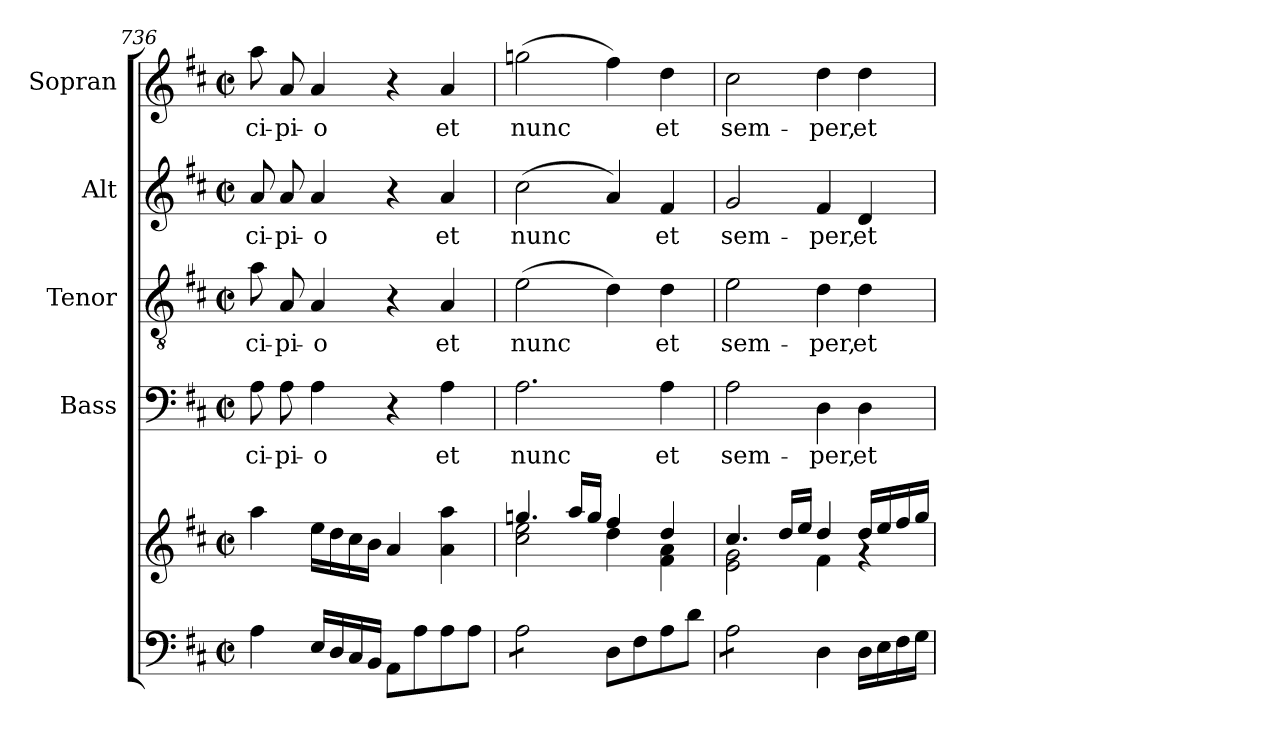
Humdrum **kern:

**kern	**kern	**kern	**text	**kern	**text	**kern	**text	**kern	**text
*part5	*part5	*part4	*part4	*part3	*part3	*part2	*part2	*part1	*part1
*staff6	*staff5	*staff4	*staff4	*staff3	*staff3	*staff2	*staff2	*staff1	*staff1
*	*	*I"Bass	*	*I"Tenor	*	*I"Alt	*	*I"Sopran	*
*	*	*I'B.	*	*I'T.	*	*I'A.	*	*I'S.	*
*clefF4	*clefG2	*clefF4	*	*clefGv2	*	*clefG2	*	*clefG2	*
*k[f#c#]	*k[f#c#]	*k[f#c#]	*	*k[f#c#]	*	*k[f#c#]	*	*k[f#c#]	*
*D:	*D:	*D:	*	*D:	*	*D:	*	*D:	*
*M2/2	*M2/2	*M2/2	*	*M2/2	*	*M2/2	*	*M2/2	*
*met(c|)	*met(c|)	*met(c|)	*	*met(c|)	*	*met(c|)	*	*met(c|)	*
=736	=736	=736	=736	=736	=736	=736	=736	=736	=736
!	!	!	!LO:LY:b	!	!LO:LY:b	!	!LO:LY:b	!	!LO:LY:b
4A\	4aa\	8A\	-ci-	8a\	-ci-	8a/	-ci-	8aa\	-ci-
!	!	!	!LO:LY:b	!	!LO:LY:b	!	!LO:LY:b	!	!LO:LY:b
.	.	8A\	-pi-	8A/	-pi-	8a/	-pi-	8a/	-pi-
!	!	!	!LO:LY:b	!	!LO:LY:b	!	!LO:LY:b	!	!LO:LY:b
16E/LL	16ee\LL	4A\	-o	4A/	-o	4a/	-o	4a/	-o
16D/	16dd\	.	.	.	.	.	.	.	.
16C#/	16cc#\	.	.	.	.	.	.	.	.
16BB/JJ	16b\JJ	.	.	.	.	.	.	.	.
8AA\L	4a/	4r	.	4r	.	4r	.	4r	.
8A\	.	.	.	.	.	.	.	.	.
!	!	!	!LO:LY:b	!	!LO:LY:b	!	!LO:LY:b	!	!LO:LY:b
8A\	4a\ 4aa\	4A\	et	4A/	et	4a/	et	4a/	et
8A\J	.	.	.	.	.	.	.	.	.
!!LO:PB:g=z
=737	=737	=737	=737	=737	=737	=737	=737	=737	=737
*	*^	*	*	*	*	*	*	*	*
!	!	!	!	!LO:LY:b	!	!LO:LY:b	!	!LO:LY:b	!	!LO:LY:b
*tremolo	*	*	*	*	*	*	*	*	*	*
8A\L	4.ggn/	2cc#\ 2ee\	2.A\	nunc	(>2e\	nunc	(>2cc#\	nunc	(>2ggn\	nunc
8A\	.	.	.	.	.	.	.	.	.	.
8A\	.	.	.	.	.	.	.	.	.	.
8A\J	16aa/LL	.	.	.	.	.	.	.	.	.
*Xtremolo	*	*	*	*	*	*	*	*	*	*
.	16gg/JJ	.	.	.	.	.	.	.	.	.
8D\L	4ff#/	4dd\	.	.	4d\)	.	4a/)	.	4ff#\)	.
8F#\	.	.	.	.	.	.	.	.	.	.
!	!	!	!	!LO:LY:b	!	!LO:LY:b	!	!LO:LY:b	!	!LO:LY:b
8A\	4dd/	4f#\ 4a\	4A\	et	4d\	et	4f#/	et	4dd\	et
8d\J	.	.	.	.	.	.	.	.	.	.
=738	=738	=738	=738	=738	=738	=738	=738	=738	=738	=738
!	!	!	!	!LO:LY:b	!	!LO:LY:b	!	!LO:LY:b	!	!LO:LY:b
*tremolo	*	*	*	*	*	*	*	*	*	*
8A\L	4.cc#/	2e\ 2g\	2A\	sem-	2e\	sem-	2g/	sem-	2cc#\	sem-
8A\	.	.	.	.	.	.	.	.	.	.
8A\	.	.	.	.	.	.	.	.	.	.
8A\J	16dd/LL	.	.	.	.	.	.	.	.	.
*Xtremolo	*	*	*	*	*	*	*	*	*	*
.	16ee/JJ	.	.	.	.	.	.	.	.	.
!	!	!	!	!LO:LY:b	!	!LO:LY:b	!	!LO:LY:b	!	!LO:LY:b
4D\	4dd/	4f#\	4D\	-per,	4d\	-per,	4f#/	-per,	4dd\	-per,
!	!	!	!	!LO:LY:b	!	!LO:LY:b	!	!LO:LY:b	!	!LO:LY:b
16D\LL	16dd/LL	4rf	4D\	et	4d\	et	4d/	et	4dd\	et
16E\	16ee/	.	.	.	.	.	.	.	.	.
16F#\	16ff#/	.	.	.	.	.	.	.	.	.
16G\JJ	16gg/JJ	.	.	.	.	.	.	.	.	.
*	*v	*v	*	*	*	*	*	*	*	*
=	=	=	=	=	=	=	=	=	=
*-	*-	*-	*-	*-	*-	*-	*-	*-	*-
